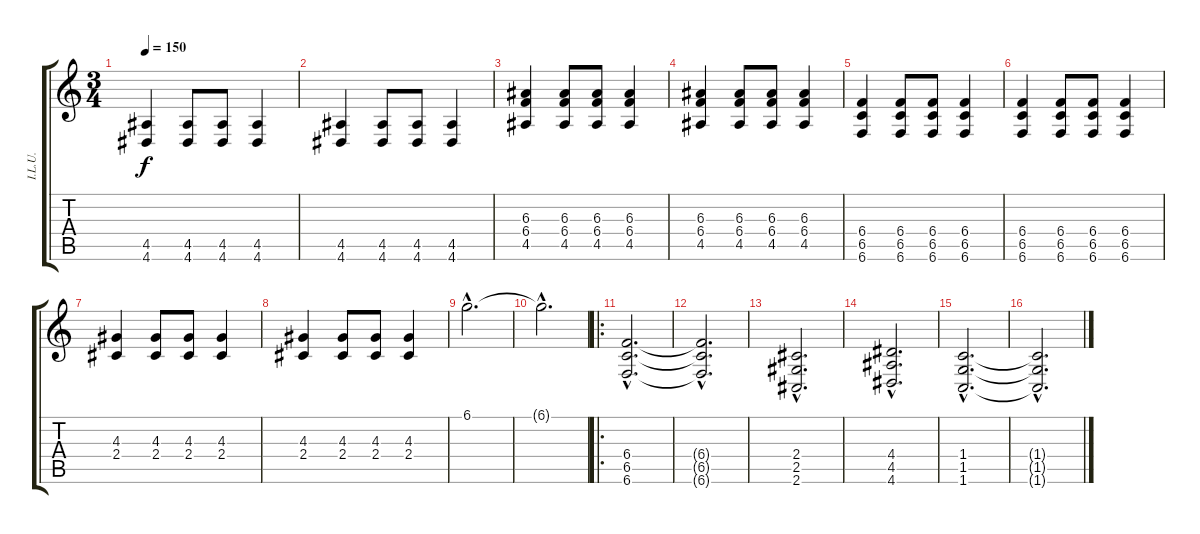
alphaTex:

\track ("I.L.U." "I.L.U.") {instrument distortionguitar}
\staff {score tabs}
\tuning (Db4 Ab3 E3 B2 Gb2 B1) {hide}
\ts (3 4)
\tempo 150
\clef g2
\ks c
(4.5 4.6).4{dy f} (4.5 4.6).8 (4.5 4.6).8 (4.5 4.6).4 |
(4.5 4.6).4 (4.5 4.6).8 (4.5 4.6).8 (4.5 4.6).4 |
(6.3 6.4 4.5).4 (6.3 6.4 4.5).8 (6.3 6.4 4.5).8 (6.3 6.4 4.5).4 |
(6.3 6.4 4.5).4 (6.3 6.4 4.5).8 (6.3 6.4 4.5).8 (6.3 6.4 4.5).4 |
(6.4 6.5 6.6).4 (6.4 6.5 6.6).8 (6.4 6.5 6.6).8 (6.4 6.5 6.6).4 |
(6.4 6.5 6.6).4 (6.4 6.5 6.6).8 (6.4 6.5 6.6).8 (6.4 6.5 6.6).4 |
(4.3 2.4).4 (4.3 2.4).8 (4.3 2.4).8 (4.3 2.4).4 |
(4.3 2.4).4 (4.3 2.4).8 (4.3 2.4).8 (4.3 2.4).4 |
6.1{hac}.2{d} |
6.1{hac t}.2{d} |
\ro
(6.4{hac} 6.5{hac} 6.6{hac}).2{d volume 13 instrument distortionguitar} |
(6.4{hac t} 6.5{hac t} 6.6{hac t}).2{d} |
(2.4{hac} 2.5{hac} 2.6{hac}).2{d} |
(4.4{hac} 4.5{hac} 4.6{hac}).2{d} |
(1.4{hac} 1.5{hac} 1.6{hac}).2{d} |
(1.4{hac t} 1.5{hac t} 1.6{hac t}).2{d}
